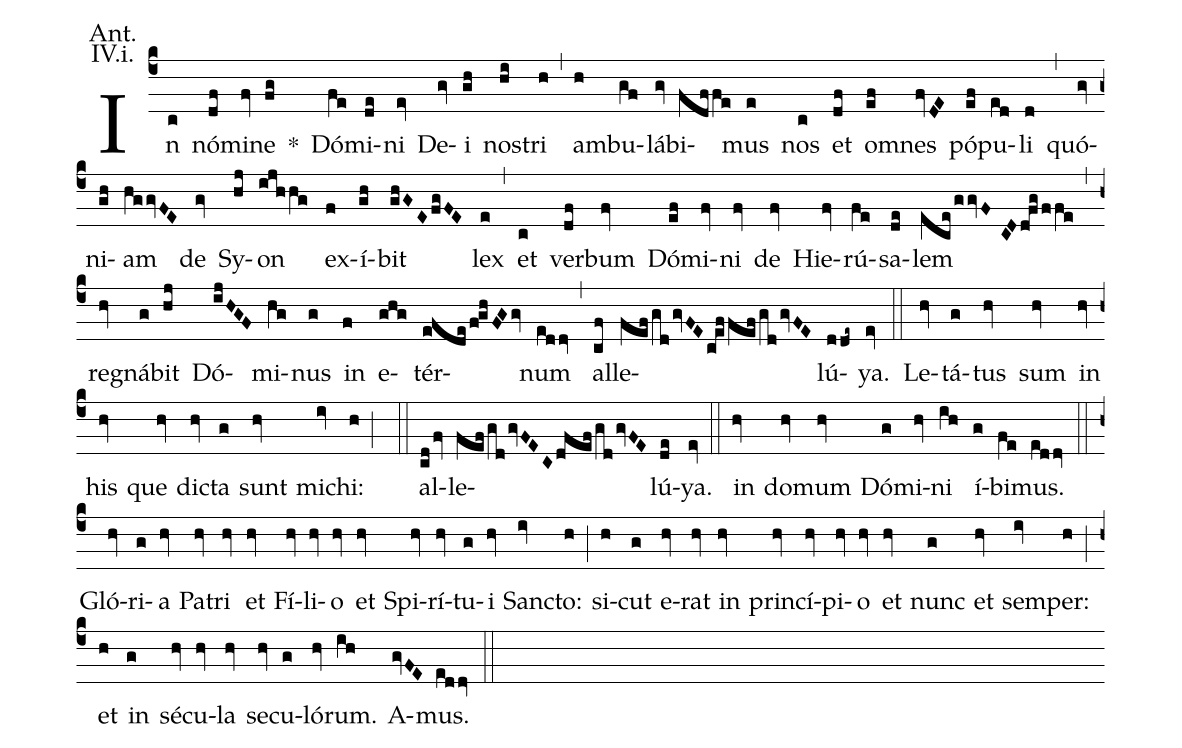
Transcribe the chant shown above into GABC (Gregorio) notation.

annotation: Ant.;
annotation: IV.i.;
%%
(c4) In(c) nó(df)mi(fv)ne(fg) *() Dó(fe)mi(de)ni(ev) De(gv)i(gh) nos(hi)tri(h) (,)
am(h)bu(gf)lá(gv)bi(fdffe)mus(e) nos(c) et(df) om(ef)nes(fvDE) pó(ef)pu(ed)li(d) (,)
quó(gv)ni(gh)am(hggvFE) de(gv) Sy(hj)on(ijhhg) ex(f)í(gh)bit(ghGEfgFE) lex(e) (,)
et(c) ver(df)bum(fv) Dó(ef)mi(fv)ni(fv) de(fv) Hie(fv)rú(fe)sa(de)lem(eceggvFCDdfgffe) (,)
reg(hv)ná(g)bit(hj) Dó(ijHGF)mi(hg)nus(g) in(f) e(ghg)tér(efdefghFGgv)num(eddv) (,)
al(cf)le(fefgdgvFEceffefgdgvFE)lú(dde~)ya.(ev) (::)
Le(hv)tá(g)tus(hv) sum(hv) in(hv) his(hv) que(hv) dic(hv)ta(g) sunt(hv) mi(iv)chi:(h) (;)
(::)
al(cdfv)le(fefgdgvFECdfefgdgvFE)lú(de)ya.(ev) (::)
in(hv) do(hv)mum(hv) Dó(g)mi(hv)ni(ih) í(g)bi(fe)mus.(eddv) (::)
Gló(hv)ri(g)a(hv) Pa(hv)tri(hv) et(hv) Fí(hv)li(hv)o(hv) et(hv) Spi(hv)rí(hv)tu(g)i(hv) Sanc(iv)to:(h) (;)
si(h)cut(g) e(hv)rat(hv) in(hv) prin(hv)cí(hv)pi(hv)o(hv) et(hv) nunc(g) et(hv) sem(iv)per:(h) (;)
et(h) in(g) sé(hv)cu(hv)la(hv) se(hv)cu(g)ló(hv)rum.(ih) A(gvFE)mus.(eddv) (::)
